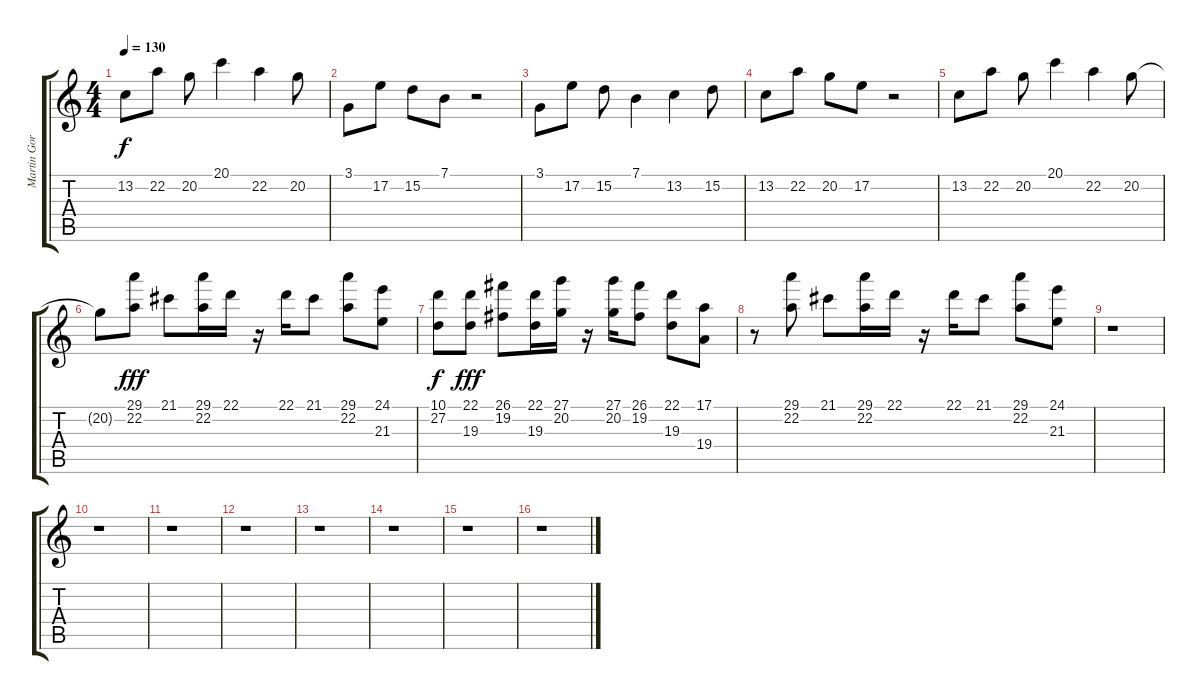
\track ("Martin Gore" "Martin Gor") {instrument lead1square}
\staff {score tabs}
\tuning (E4 B3 G3 D3 A2 E2) {hide}
\ts (4 4)
\tempo 130
\clef g2
\ks c
13.2.8{dy f} 22.2.8 20.2.8 20.1.4 22.2.4 20.2.8 |
3.1.8 17.2.8 15.2.8 7.1.8 r.2 |
3.1.8 17.2.8 15.2.8 7.1.4 13.2.4 15.2.8 |
13.2.8 22.2.8 20.2.8 17.2.8 r.2 |
13.2.8 22.2.8 20.2.8 20.1.4 22.2.4 20.2.8 |
20.2{t}.8 (29.1 22.2).8{dy fff instrument panflute} 21.1.8 (29.1 22.2).16 22.1.16 r.16 22.1.16 21.1.8 (29.1 22.2).8 (24.1 21.3).8 |
(10.1 27.2).8{dy f} (22.1 19.3).8{dy fff} (26.1 19.2).8 (22.1 19.3).16 (27.1 20.2).16 r.16 (27.1 20.2).16 (26.1 19.2).8 (22.1 19.3).8 (17.1 19.4).8 |
r.8 (29.1 22.2).8{instrument panflute} 21.1.8 (29.1 22.2).16 22.1.16 r.16 22.1.16 21.1.8 (29.1 22.2).8 (24.1 21.3).8 |
r.1 |
r.1 |
r.1 |
r.1 |
r.1 |
r.1 |
r.1 |
r.1
